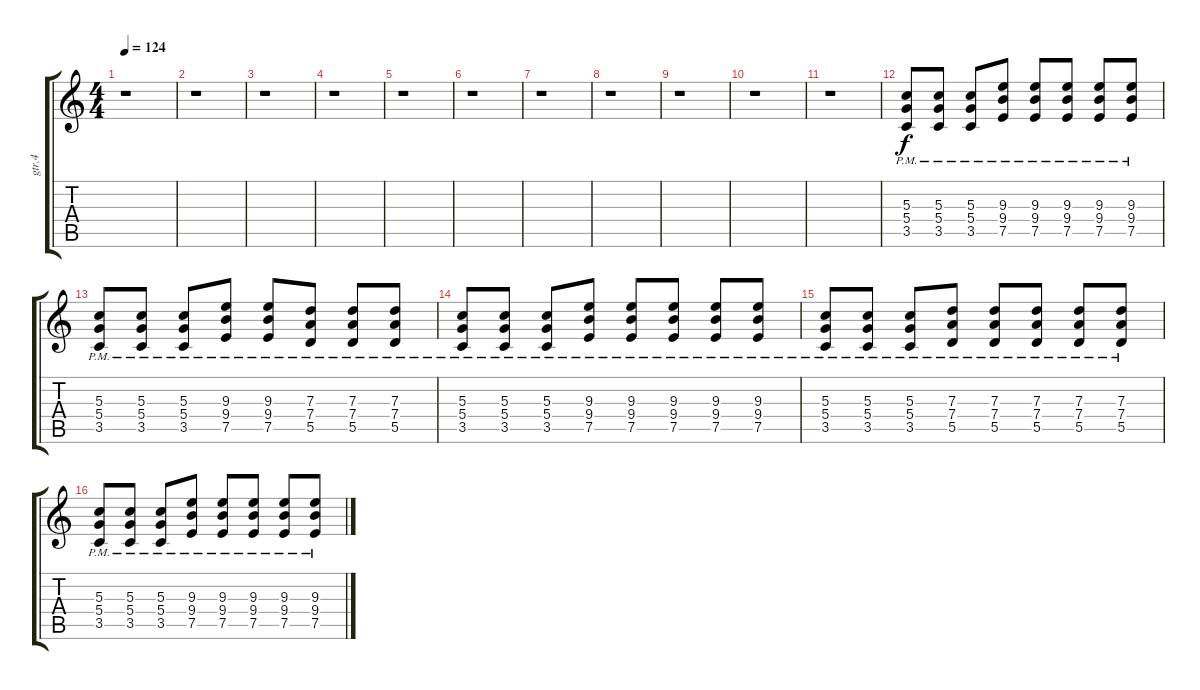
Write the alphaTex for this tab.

\track ("gtr.4" "gtr.4") {instrument distortionguitar}
\staff {score tabs}
\tuning (E4 B3 G3 D3 A2 E2) {hide}
\ts (4 4)
\tempo 124
\clef g2
\ks c
r.1{dy f} |
r.1 |
r.1 |
r.1 |
r.1 |
r.1 |
r.1 |
r.1 |
r.1 |
r.1 |
r.1 |
(5.3{pm} 5.4 3.5).8 (5.3{pm} 5.4 3.5).8 (5.3{pm} 5.4 3.5).8 (9.3{pm} 9.4 7.5).8 (9.3{pm} 9.4 7.5).8 (9.3{pm} 9.4 7.5).8 (9.3{pm} 9.4 7.5).8 (9.3{pm} 9.4 7.5).8 |
(5.3{pm} 5.4 3.5).8 (5.3{pm} 5.4 3.5).8 (5.3{pm} 5.4 3.5).8 (9.3{pm} 9.4 7.5).8 (9.3{pm} 9.4 7.5).8 (7.3{pm} 7.4 5.5).8 (7.3{pm} 7.4 5.5).8 (7.3{pm} 7.4 5.5).8 |
(5.3{pm} 5.4 3.5).8 (5.3{pm} 5.4 3.5).8 (5.3{pm} 5.4 3.5).8 (9.3{pm} 9.4 7.5).8 (9.3{pm} 9.4 7.5).8 (9.3{pm} 9.4 7.5).8 (9.3{pm} 9.4 7.5).8 (9.3{pm} 9.4 7.5).8 |
(5.3{pm} 5.4 3.5).8 (5.3{pm} 5.4 3.5).8 (5.3{pm} 5.4 3.5).8 (7.3{pm} 7.4 5.5).8 (7.3{pm} 7.4 5.5).8 (7.3{pm} 7.4 5.5).8 (7.3{pm} 7.4 5.5).8 (7.3{pm} 7.4 5.5).8 |
(5.3{pm} 5.4 3.5).8 (5.3{pm} 5.4 3.5).8 (5.3{pm} 5.4 3.5).8 (9.3{pm} 9.4 7.5).8 (9.3{pm} 9.4 7.5).8 (9.3{pm} 9.4 7.5).8 (9.3{pm} 9.4 7.5).8 (9.3{pm} 9.4 7.5).8
